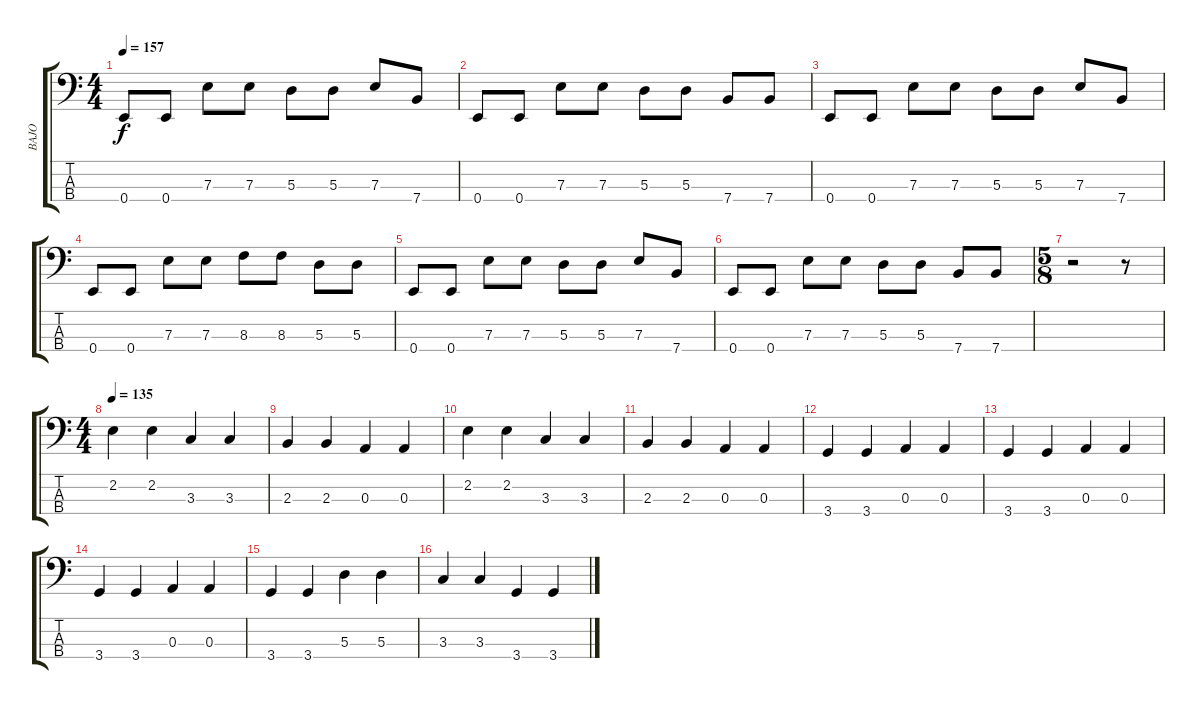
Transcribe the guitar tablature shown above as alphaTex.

\track ("BAJO" "BAJO") {instrument electricbassfinger}
\staff {score tabs}
\tuning (G2 D2 A1 E1) {hide}
\ts (4 4)
\tempo 157
\clef f4
\ks c
0.4.8{dy f} 0.4.8 7.3.8 7.3.8 5.3.8 5.3.8 7.3.8 7.4.8 |
0.4.8 0.4.8 7.3.8 7.3.8 5.3.8 5.3.8 7.4.8 7.4.8 |
0.4.8 0.4.8 7.3.8 7.3.8 5.3.8 5.3.8 7.3.8 7.4.8 |
0.4.8 0.4.8 7.3.8 7.3.8 8.3.8 8.3.8 5.3.8 5.3.8 |
0.4.8 0.4.8 7.3.8 7.3.8 5.3.8 5.3.8 7.3.8 7.4.8 |
0.4.8 0.4.8 7.3.8 7.3.8 5.3.8 5.3.8 7.4.8 7.4.8 |
\ts (5 8)
r.2 r.8 |
\ts (4 4)
\tempo 135
2.2.4 2.2.4 3.3.4 3.3.4 |
2.3.4 2.3.4 0.3.4 0.3.4 |
2.2.4 2.2.4 3.3.4 3.3.4 |
2.3.4 2.3.4 0.3.4 0.3.4 |
3.4.4 3.4.4 0.3.4 0.3.4 |
3.4.4 3.4.4 0.3.4 0.3.4 |
3.4.4 3.4.4 0.3.4 0.3.4 |
3.4.4 3.4.4 5.3.4 5.3.4 |
3.3.4 3.3.4 3.4.4 3.4.4
